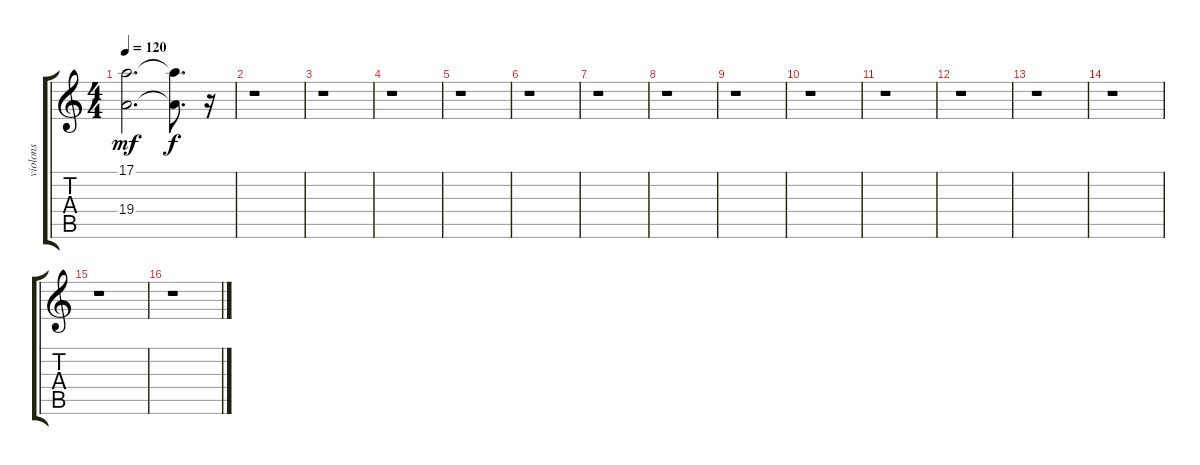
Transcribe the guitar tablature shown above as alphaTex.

\track ("violons" "violons") {instrument stringensemble1}
\staff {score tabs}
\tuning (E4 B3 G3 D3 A2 E2) {hide}
\ts (4 4)
\tempo 120
\clef g2
\ks c
(17.1 19.4).2{d dy mf} (17.1{t} 19.4{t}).8{d dy f} r.16 |
r.1 |
r.1 |
r.1 |
r.1 |
r.1 |
r.1 |
r.1 |
r.1 |
r.1 |
r.1 |
r.1 |
r.1 |
r.1 |
r.1 |
r.1
